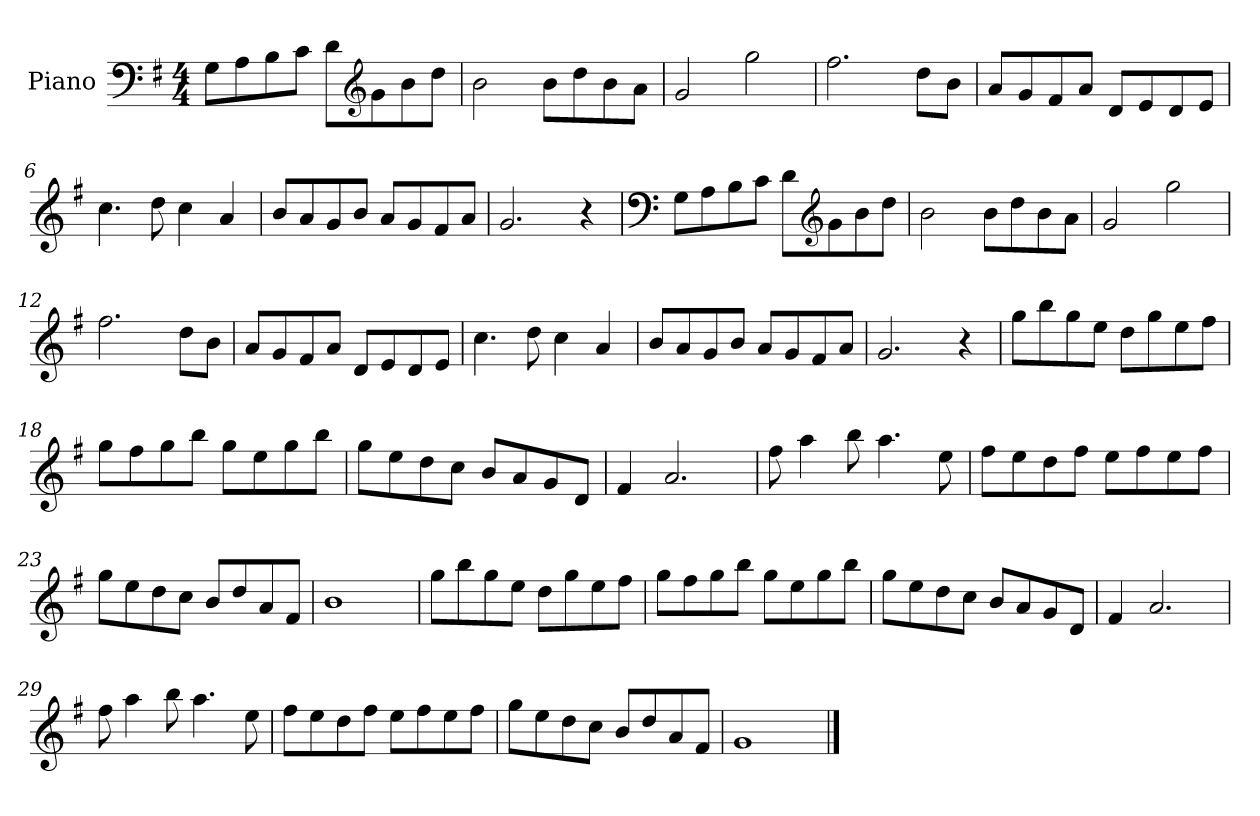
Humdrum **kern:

**kern
*part1
*staff1
*I"Piano
*I'Pno
*clefF4
*k[f#]
*M4/4
=1
8G\L
8A\
8B\
8c\J
8d\L
*clefG2
8g\
8b\
8dd\J
=2
2b\
8b\L
8dd\
8b\
8a\J
=3
2g/
2gg\
=4
2.ff#\
8dd\L
8b\J
=5
8a/L
8g/
8f#/
8a/J
8d/L
8e/
8d/
8e/J
=6
4.cc\
8dd\
4cc\
4a/
=7
8b/L
8a/
8g/
8b/J
8a/L
8g/
8f#/
8a/J
=8
2.g/
4r
=9
*clefF4
8G\L
8A\
8B\
8c\J
8d\L
*clefG2
8g\
8b\
8dd\J
=10
2b\
8b\L
8dd\
8b\
8a\J
=11
2g/
2gg\
=12
2.ff#\
8dd\L
8b\J
=13
8a/L
8g/
8f#/
8a/J
8d/L
8e/
8d/
8e/J
=14
4.cc\
8dd\
4cc\
4a/
=15
8b/L
8a/
8g/
8b/J
8a/L
8g/
8f#/
8a/J
=16
2.g/
4r
=17
8gg\L
8bb\
8gg\
8ee\J
8dd\L
8gg\
8ee\
8ff#\J
=18
8gg\L
8ff#\
8gg\
8bb\J
8gg\L
8ee\
8gg\
8bb\J
=19
8gg\L
8ee\
8dd\
8cc\J
8b/L
8a/
8g/
8d/J
=20
4f#/
2.a/
=21
8ff#\
4aa\
8bb\
4.aa\
8ee\
=22
8ff#\L
8ee\
8dd\
8ff#\J
8ee\L
8ff#\
8ee\
8ff#\J
=23
8gg\L
8ee\
8dd\
8cc\J
8b/L
8dd/
8a/
8f#/J
=24
1b
=25
8gg\L
8bb\
8gg\
8ee\J
8dd\L
8gg\
8ee\
8ff#\J
=26
8gg\L
8ff#\
8gg\
8bb\J
8gg\L
8ee\
8gg\
8bb\J
=27
8gg\L
8ee\
8dd\
8cc\J
8b/L
8a/
8g/
8d/J
=28
4f#/
2.a/
=29
8ff#\
4aa\
8bb\
4.aa\
8ee\
=30
8ff#\L
8ee\
8dd\
8ff#\J
8ee\L
8ff#\
8ee\
8ff#\J
=31
8gg\L
8ee\
8dd\
8cc\J
8b/L
8dd/
8a/
8f#/J
=32
1g
==
*-
